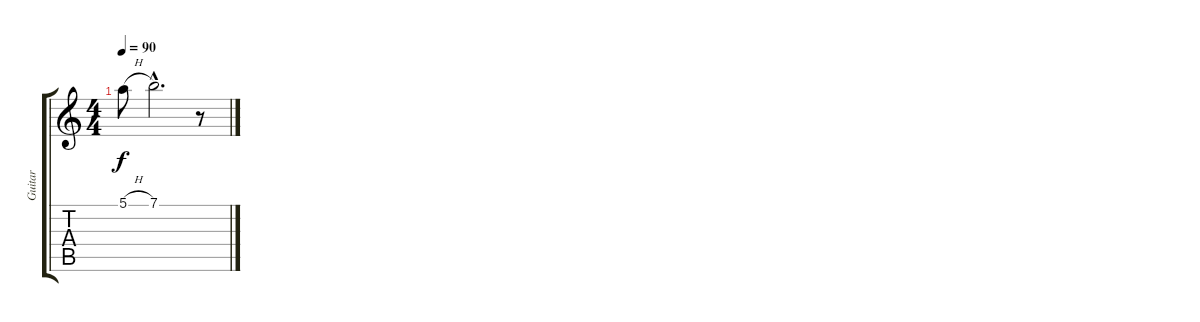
\track ("Guitar" "Guitar") {instrument acousticguitarnylon}
\staff {score tabs}
\tuning (E4 B3 G3 D3 A2 E2) {hide}
\ts (4 4)
\tempo 90
\clef g2
\ks c
5.1{h}.8{dy f} 7.1{hac}.2{d} r.8
